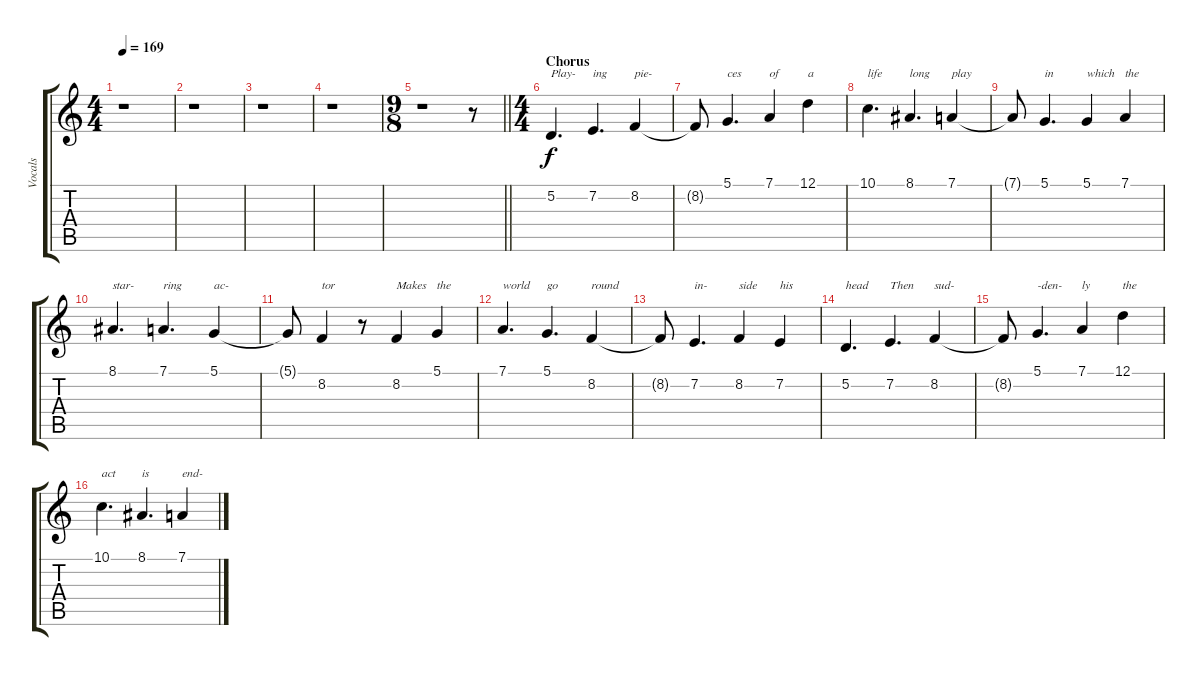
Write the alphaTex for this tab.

\track ("Vocals" "Vocals") {instrument trumpet}
\staff {score tabs}
\tuning (D4 A3 F3 C3 G2 D2) {hide}
\ts (4 4)
\tempo 169
\clef g2
\ks c
r.1{dy mp} |
r.1 |
r.1 |
r.1 |
\ts (9 8)
\barLineRight lightlight
r.1 r.8 |
\ts (4 4)
\section ("" "Chorus")
5.2.4{d txt "Play-" dy f} 7.2.4{d txt "ing"} 8.2.4{txt "pie-"} |
8.2{t}.8 5.1.4{d txt "ces"} 7.1.4{txt "of"} 12.1.4{txt "a"} |
10.1.4{d txt "life"} 8.1.4{d txt "long"} 7.1.4{txt "play"} |
7.1{t}.8 5.1.4{d txt "in"} 5.1.4{txt "which"} 7.1.4{txt "the"} |
8.1.4{d txt "star-"} 7.1.4{d txt "ring"} 5.1.4{txt "ac-"} |
5.1{t}.8 8.2.4{txt "tor"} r.8 8.2.4{txt "Makes"} 5.1.4{txt "the"} |
7.1.4{d txt "world"} 5.1.4{d txt "go"} 8.2.4{txt "round"} |
8.2{t}.8 7.2.4{d txt "in-"} 8.2.4{txt "side"} 7.2.4{txt "his"} |
5.2.4{d txt "head"} 7.2.4{d txt "Then"} 8.2.4{txt "sud-"} |
8.2{t}.8 5.1.4{d txt "-den-"} 7.1.4{txt "ly"} 12.1.4{txt "the"} |
10.1.4{d txt "act"} 8.1.4{d txt "is"} 7.1.4{txt "end-"}
